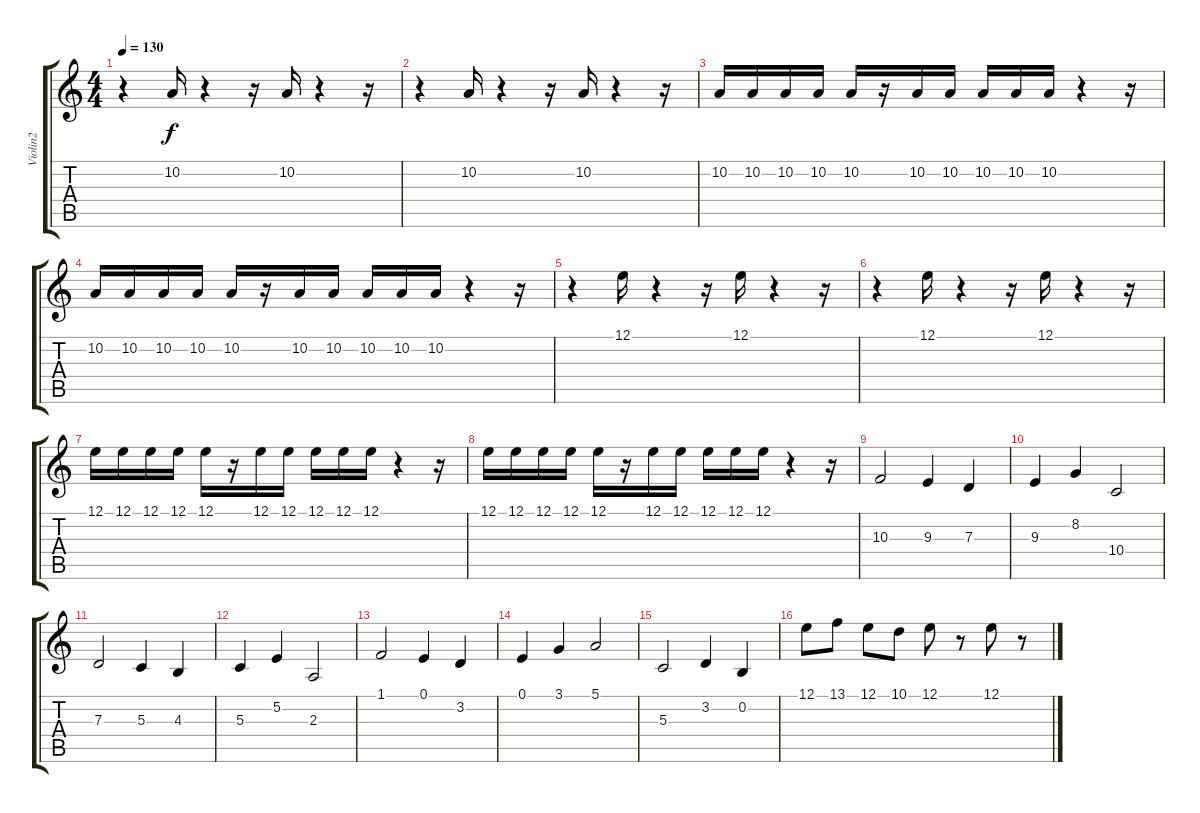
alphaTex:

\track ("Violin2" "Violin2") {instrument violin}
\staff {score tabs}
\tuning (E4 B3 G3 D3 A2 E2) {hide}
\ts (4 4)
\tempo 130
\clef g2
\ks c
r.4{dy f} 10.2.16 r.4 r.16 10.2.16 r.4 r.16 |
r.4 10.2.16 r.4 r.16 10.2.16 r.4 r.16 |
10.2.16 10.2.16 10.2.16 10.2.16 10.2.16 r.16 10.2.16 10.2.16 10.2.16 10.2.16 10.2.16 r.4 r.16 |
10.2.16 10.2.16 10.2.16 10.2.16 10.2.16 r.16 10.2.16 10.2.16 10.2.16 10.2.16 10.2.16 r.4 r.16 |
r.4 12.1.16 r.4 r.16 12.1.16 r.4 r.16 |
r.4 12.1.16 r.4 r.16 12.1.16 r.4 r.16 |
12.1.16 12.1.16 12.1.16 12.1.16 12.1.16 r.16 12.1.16 12.1.16 12.1.16 12.1.16 12.1.16 r.4 r.16 |
12.1.16 12.1.16 12.1.16 12.1.16 12.1.16 r.16 12.1.16 12.1.16 12.1.16 12.1.16 12.1.16 r.4 r.16 |
10.3.2 9.3.4 7.3.4 |
9.3.4 8.2.4 10.4.2 |
7.3.2 5.3.4 4.3.4 |
5.3.4 5.2.4 2.3.2 |
1.1.2 0.1.4 3.2.4 |
0.1.4 3.1.4 5.1.2 |
5.3.2 3.2.4 0.2.4 |
12.1.8 13.1.8 12.1.8 10.1.8 12.1.8 r.8 12.1.8 r.8
